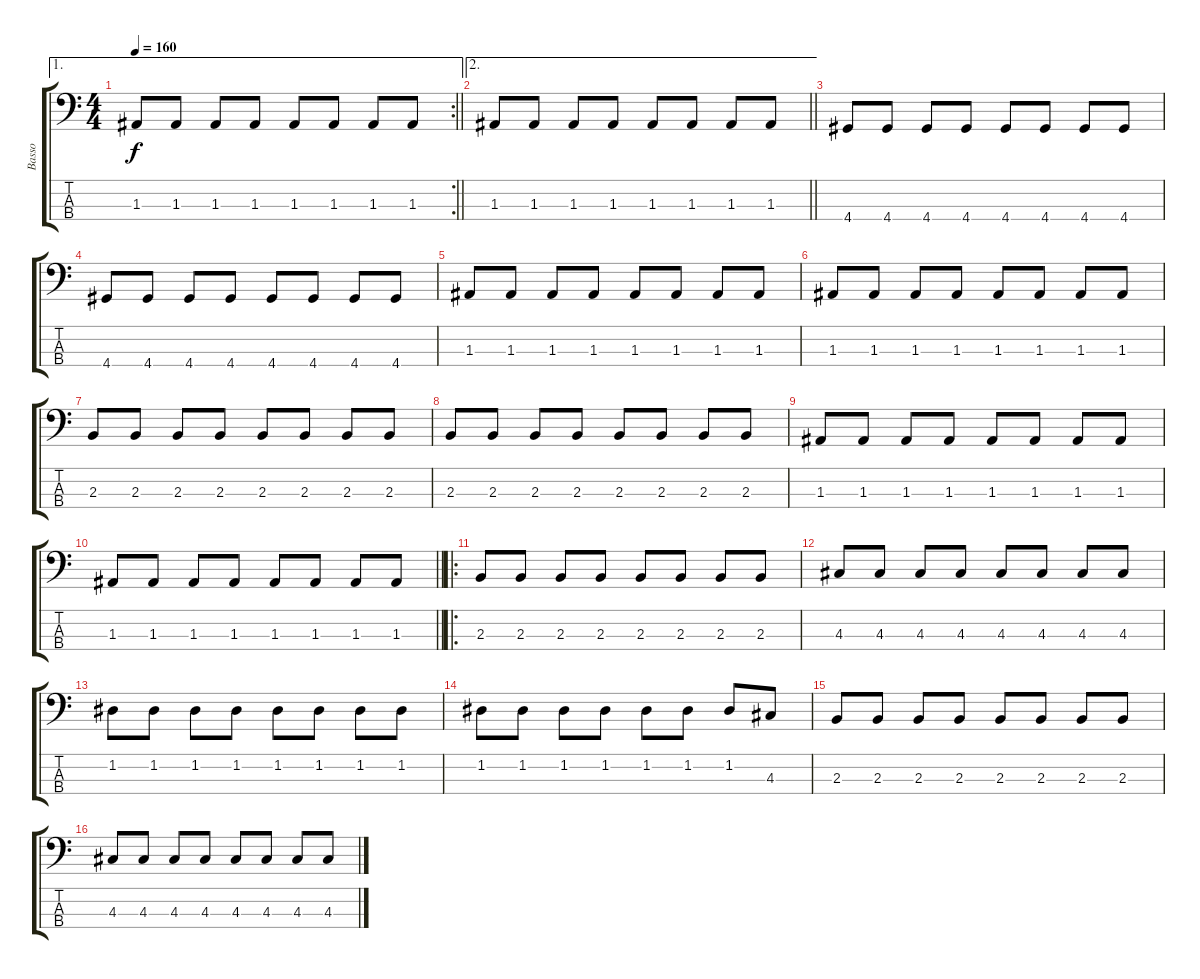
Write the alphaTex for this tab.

\track ("Basso" "Basso") {instrument electricbassfinger}
\staff {score tabs}
\tuning (G2 D2 A1 E1) {hide}
\ae 1
\rc 2
\ts (4 4)
\tempo 160
\clef f4
\barLineRight lightlight
\ks c
1.3.8{dy f} 1.3.8 1.3.8 1.3.8 1.3.8 1.3.8 1.3.8 1.3.8 |
\ae 2
\barLineRight lightlight
1.3.8 1.3.8 1.3.8 1.3.8 1.3.8 1.3.8 1.3.8 1.3.8 |
4.4.8 4.4.8 4.4.8 4.4.8 4.4.8 4.4.8 4.4.8 4.4.8 |
4.4.8 4.4.8 4.4.8 4.4.8 4.4.8 4.4.8 4.4.8 4.4.8 |
1.3.8 1.3.8 1.3.8 1.3.8 1.3.8 1.3.8 1.3.8 1.3.8 |
1.3.8 1.3.8 1.3.8 1.3.8 1.3.8 1.3.8 1.3.8 1.3.8 |
2.3.8 2.3.8 2.3.8 2.3.8 2.3.8 2.3.8 2.3.8 2.3.8 |
2.3.8 2.3.8 2.3.8 2.3.8 2.3.8 2.3.8 2.3.8 2.3.8 |
1.3.8 1.3.8 1.3.8 1.3.8 1.3.8 1.3.8 1.3.8 1.3.8 |
\barLineRight lightlight
1.3.8 1.3.8 1.3.8 1.3.8 1.3.8 1.3.8 1.3.8 1.3.8 |
\ro
2.3.8 2.3.8 2.3.8 2.3.8 2.3.8 2.3.8 2.3.8 2.3.8 |
4.3.8 4.3.8 4.3.8 4.3.8 4.3.8 4.3.8 4.3.8 4.3.8 |
1.2.8 1.2.8 1.2.8 1.2.8 1.2.8 1.2.8 1.2.8 1.2.8 |
1.2.8 1.2.8 1.2.8 1.2.8 1.2.8 1.2.8 1.2.8 4.3.8 |
2.3.8 2.3.8 2.3.8 2.3.8 2.3.8 2.3.8 2.3.8 2.3.8 |
4.3.8 4.3.8 4.3.8 4.3.8 4.3.8 4.3.8 4.3.8 4.3.8
